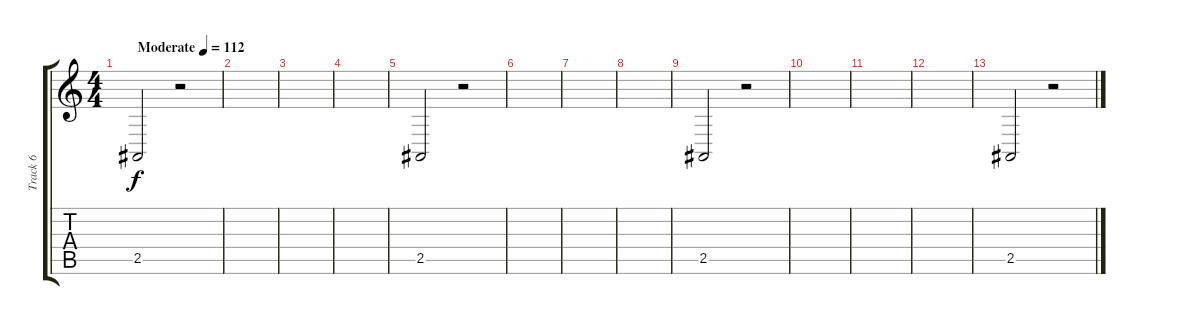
\track ("Track 6" "Track 6") {instrument fx7echoes}
\staff {score tabs}
\tuning (Eb4 Bb3 Gb3 Db3 Ab2 Eb2) {hide}
\ts (4 4)
\tempo (112 "Moderate")
\clef g2
\ks c
2.5.2{dy f instrument fx7echoes} r.2 |
|
|
|
2.5.2 r.2 |
|
|
|
2.5.2 r.2 |
|
|
|
2.5.2 r.2
